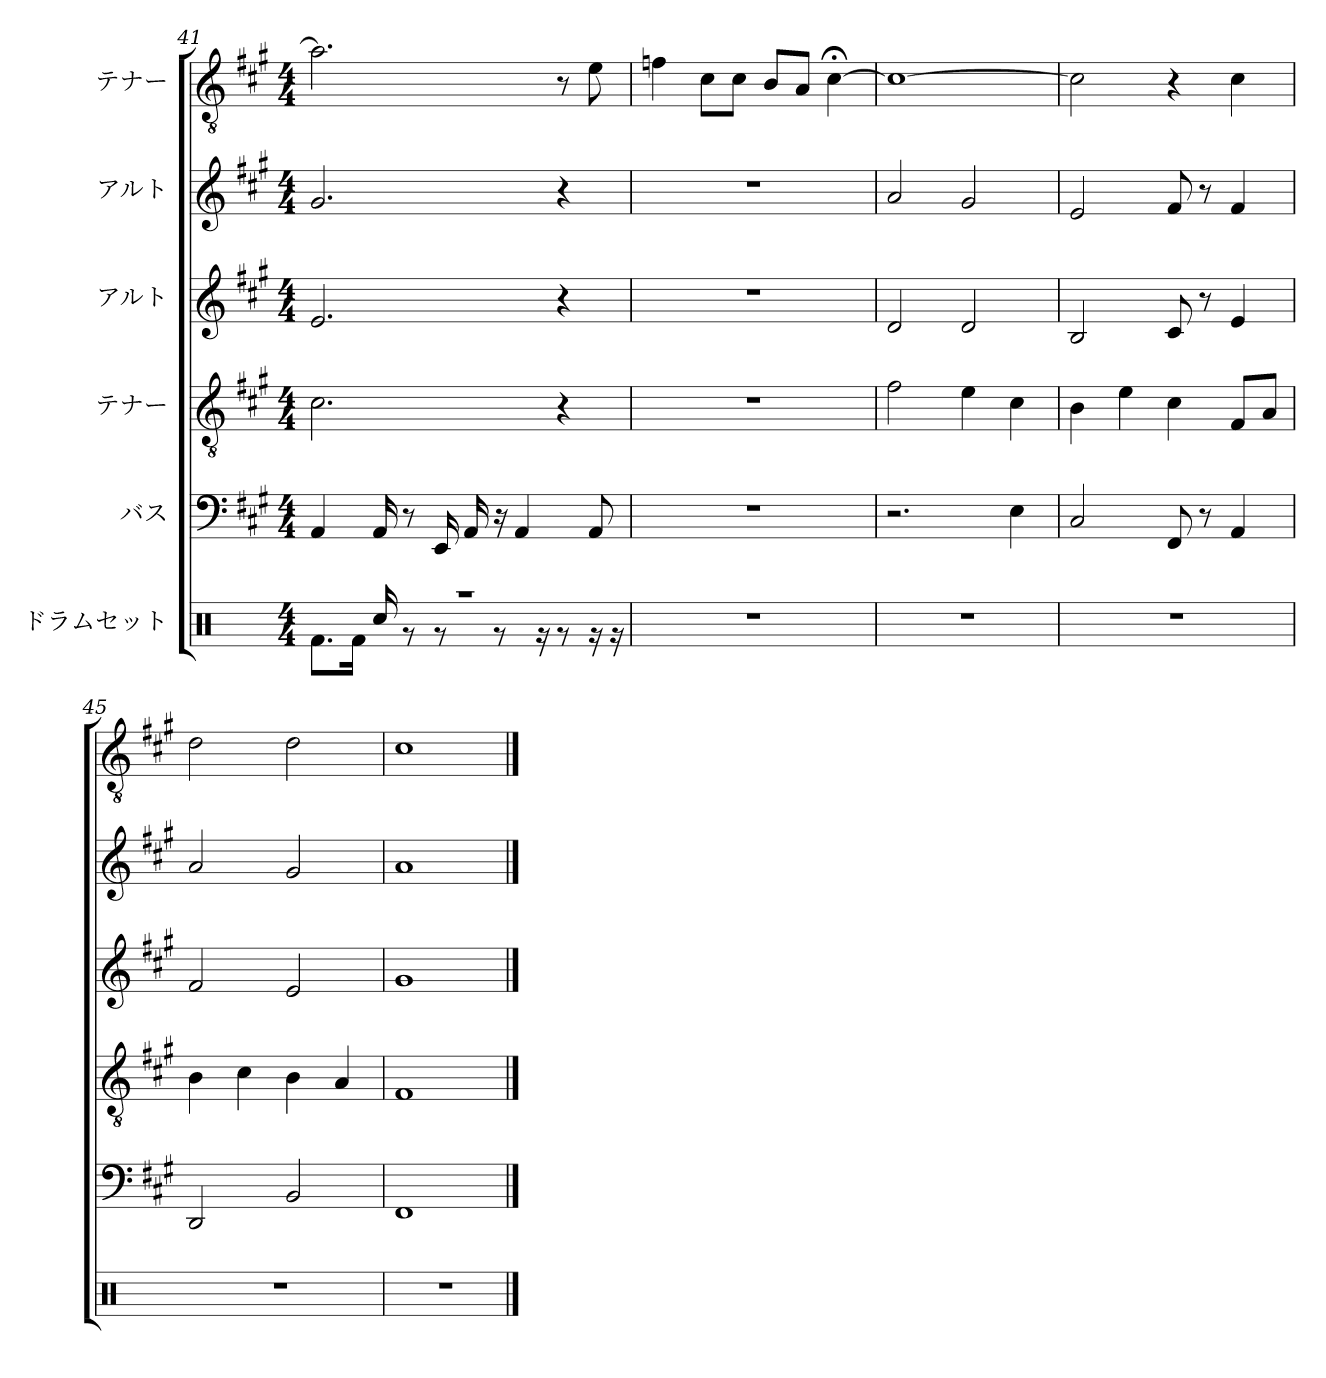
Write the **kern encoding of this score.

**kern	**kern	**kern	**kern	**kern	**kern
*part6	*part5	*part4	*part3	*part2	*part1
*staff6	*staff5	*staff4	*staff3	*staff2	*staff1
*I"ドラムセット	*I"バス	*I"テナー	*I"アルト	*I"アルト	*I"テナー
*clefX	*clefF4	*clefGv2	*clefG2	*clefG2	*clefGv2
*k[]	*k[f#c#g#]	*k[f#c#g#]	*k[f#c#g#]	*k[f#c#g#]	*k[f#c#g#]
*M4/4	*M4/4	*M4/4	*M4/4	*M4/4	*M4/4
=41	=41	=41	=41	=41	=41
*^	*	*	*	*	*
1r	8.Rf\L	4AA	2.c#	2.e	2.g#	2.a]
.	16Rf\Jk	.	.	.	.	.
.	16Rcc/	16AA	.	.	.	.
.	8r	8r	.	.	.	.
.	8r	16EE	.	.	.	.
.	.	16AA	.	.	.	.
.	8r	16r	.	.	.	.
.	.	4AA	.	.	.	.
.	16r	.	.	.	.	.
.	8r	.	4r	4r	4r	8r
.	16r	8AA	.	.	.	8e
.	16r	.	.	.	.	.
*v	*v	*	*	*	*	*
=42	=42	=42	=42	=42	=42
1r	1r	1r	1r	1r	4fn
.	.	.	.	.	8c#L
.	.	.	.	.	8c#J
.	.	.	.	.	8BL
.	.	.	.	.	8AJ
.	.	.	.	.	[4c#;<
=43	=43	=43	=43	=43	=43
*	*	*	*	*	*MM80
1r	2.r	2f#	2d	2a	1c#_
.	.	4e	2d	2g#	.
.	4E	4c#	.	.	.
=44	=44	=44	=44	=44	=44
1r	2C#	4B	2B	2e	2c#]
.	.	4e	.	.	.
.	8FF#	4c#	8c#	8f#	4r
.	8r	.	8r	8r	.
.	4AA	8F#L	4e	4f#	4c#
.	.	8AJ	.	.	.
=45	=45	=45	=45	=45	=45
1r	2DD	4B	2f#	2a	2d
.	.	4c#	.	.	.
.	2BB	4B	2e	2g#	2d
.	.	4A	.	.	.
=46	=46	=46	=46	=46	=46
1r	1FF#	1F#	1g#	1a	1c#
==	==	==	==	==	==
*-	*-	*-	*-	*-	*-
